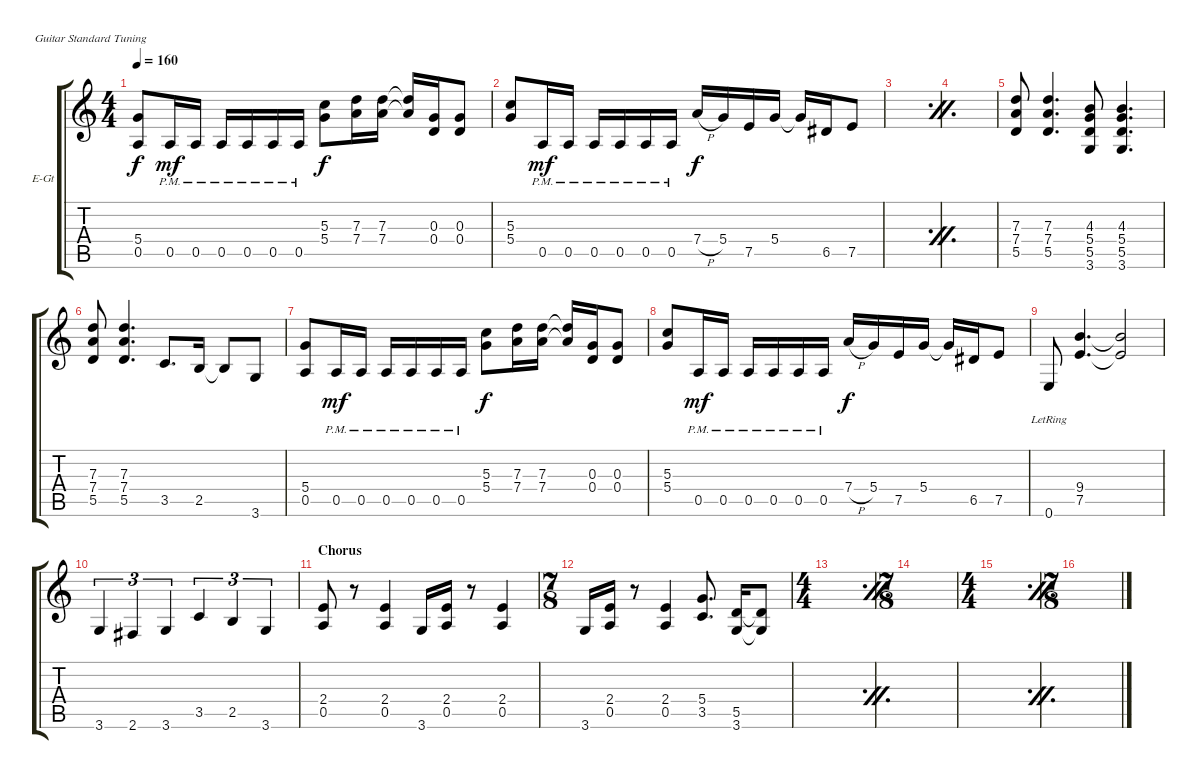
\bracketExtendMode groupsimilarinstruments
\firstSystemTrackNameOrientation horizontal
\otherSystemsTrackNameOrientation horizontal
\track ("Gtr. II Rhytm" "E-Gt") {instrument overdrivenguitar}
\staff {score tabs}
\tuning (E4 B3 G3 D3 A2 E2)
\ts (4 4)
\tempo 160
\clef g2
\ks c
(5.4 0.5).8{dy f} 0.5{pm}.16{dy mf} 0.5{pm}.16 0.5{pm}.16 0.5{pm}.16 0.5{pm}.16 0.5{pm}.16 (5.3 5.4).8{dy f} (7.3 7.4).16 (7.3 7.4).16 (7.3{t} 7.4{t}).16 (0.3 0.4).16 (0.3 0.4).8 |
(5.3 5.4).8 0.5{pm}.16{dy mf} 0.5{pm}.16 0.5{pm}.16 0.5{pm}.16 0.5{pm}.16 0.5{pm}.16 7.4{h}.16{dy f} 5.4.16 7.5.16 5.4.16 5.4{t}.16 6.5.16 7.5.8 |
\simile firstofdouble
|
\simile secondofdouble
|
\simile none
(7.3 7.4 5.5).8 (7.3 7.4 5.5).4{d} (4.3 5.4 5.5 3.6).8 (4.3 5.4 5.5 3.6).4{d} |
(7.3 7.4 5.5).8 (7.3 7.4 5.5).4{d} 3.5.8{d} 2.5.16 2.5{t}.8 3.6.8 |
(5.4 0.5).8 0.5{pm}.16{dy mf} 0.5{pm}.16 0.5{pm}.16 0.5{pm}.16 0.5{pm}.16 0.5{pm}.16 (5.3 5.4).8{dy f} (7.3 7.4).16 (7.3 7.4).16 (7.3{t} 7.4{t}).16 (0.3 0.4).16 (0.3 0.4).8 |
(5.3 5.4).8 0.5{pm}.16{dy mf} 0.5{pm}.16 0.5{pm}.16 0.5{pm}.16 0.5{pm}.16 0.5{pm}.16 7.4{h}.16{dy f} 5.4.16 7.5.16 5.4.16 5.4{t}.16 6.5.16 7.5.8 |
0.6{lr}.8 (9.4 7.5).4{d} (9.4{t} 7.5{t}).2 |
3.6.4{tu (3 2)} 2.6.4{tu (3 2)} 3.6.4{tu (3 2)} 3.5.4{tu (3 2)} 2.5.4{tu (3 2)} 3.6.4{tu (3 2)} |
\section ("" "Chorus")
(2.4 0.5).8 r.8 (2.4 0.5).4 3.6.16 (2.4 0.5).16 r.8 (2.4 0.5).4 |
\ts (7 8)
\beaming (8 3 2 2)
3.6.16 (2.4 0.5).16 r.8 (2.4 0.5).4 (5.4 3.5).8{d} (5.5 3.6).16 (5.5{t} 3.6{t}).8 |
\ts (4 4)
\beaming (8 2 2 2 2)
\simile firstofdouble
|
\ts (7 8)
\beaming (8 3 2 2)
\simile secondofdouble
|
\ts (4 4)
\beaming (8 2 2 2 2)
\simile firstofdouble
|
\ts (7 8)
\beaming (8 3 2 2)
\simile secondofdouble
